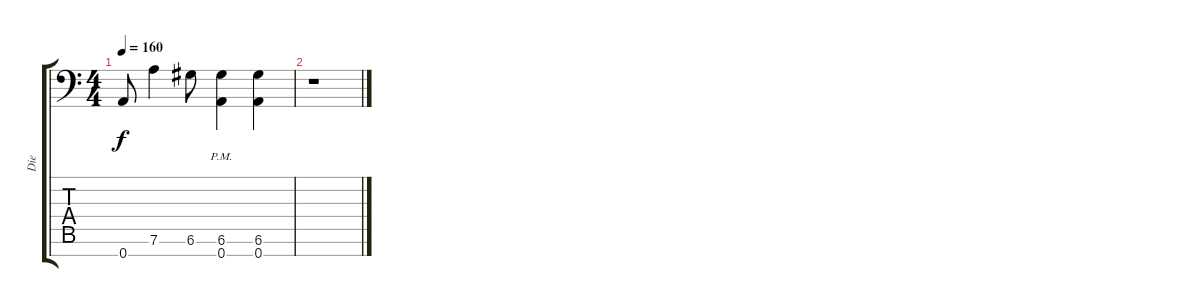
\track ("Die" "Die") {instrument distortionguitar}
\staff {score tabs}
\tuning (E4 B3 G3 D3 A2 D2 A1) {hide}
\ts (4 4)
\tempo 160
\clef f4
\ks c
0.7.8{dy f} 7.6.4 6.6.8 (6.6{pm} 0.7{pm}).4{beam merge} (6.6 0.7).4 |
r.1
